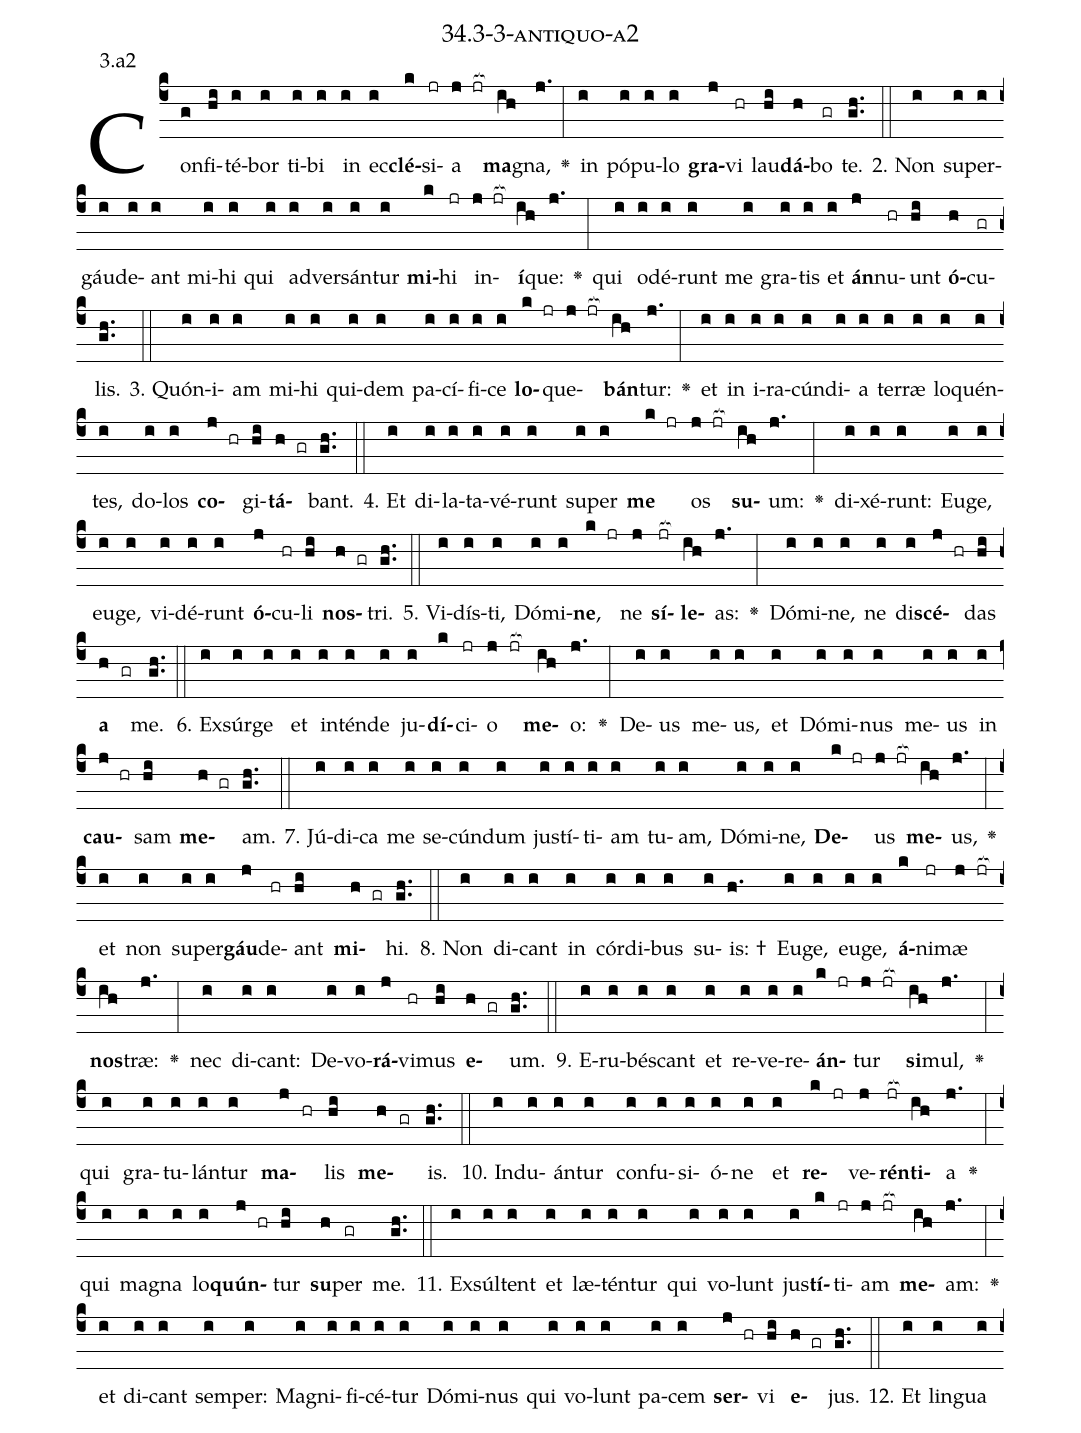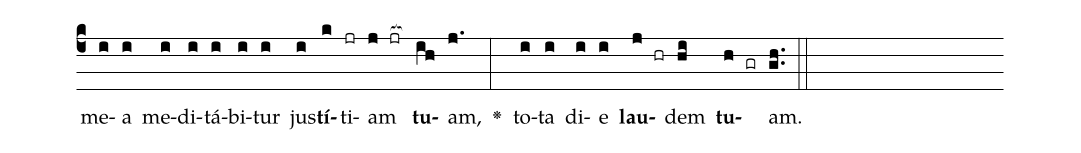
name: 34.3-3-antiquo-a2;
annotation: 3.a2;
%%
(c4)Con(g)fi(hi)té(i)bor(i) ti(i)bi(i) in(i) ec(i)<b>clé</b>(k)si(jr)a(j jr[ocb:1{]) <b>ma</b>(ih[ocb:0}])gna,(j.) <v>\greheightstar</v>(:) in(i) pó(i)pu(i)lo(i) <b>gra</b>(j)vi(hr) lau(hi)<b>dá</b>(h)bo(gr) te.(gh..) (::)
2. Non(i) su(i)per(i)gáu(i)de(i)ant(i) mi(i)hi(i) qui(i) ad(i)ver(i)sán(i)tur(i) <b>mi</b>(k)hi(jr) in(j jr[ocb:1{])<b>í</b>(ih[ocb:0}])que:(j.) <v>\greheightstar</v>(:) qui(i) o(i)dé(i)runt(i) me(i) gra(i)tis(i) et(i) <b>án</b>(j)nu(hr)unt(hi) <b>ó</b>(h)cu(gr)lis.(gh..) (::)
3. Quón(i)i(i)am(i) mi(i)hi(i) qui(i)dem(i) pa(i)cí(i)fi(i)ce(i) <b>lo</b>(k jr)que(j jr[ocb:1{])<b>bán</b>(ih[ocb:0}])tur:(j.) <v>\greheightstar</v>(:) et(i) in(i) i(i)ra(i)cún(i)di(i)a(i) ter(i)ræ(i) lo(i)quén(i)tes,(i) do(i)los(i) <b>co</b>(j hr)gi(hi)<b>tá</b>(h gr)bant.(gh..) (::)
4. Et(i) di(i)la(i)ta(i)vé(i)runt(i) su(i)per(i) <b>me</b>(k jr) os(j jr[ocb:1{]) <b>su</b>(ih[ocb:0}])um:(j.) <v>\greheightstar</v>(:) di(i)xé(i)runt:(i) Eu(i)ge,(i) eu(i)ge,(i) vi(i)dé(i)runt(i) <b>ó</b>(j)cu(hr)li(hi) <b>nos</b>(h gr)tri.(gh..) (::)
5. Vi(i)dís(i)ti,(i) Dó(i)mi(i)<b>ne</b>,(k jr) ne(j) <b>sí</b>(jr[ocb:1{])<b>le</b>(ih[ocb:0}])as:(j.) <v>\greheightstar</v>(:) Dó(i)mi(i)ne,(i) ne(i) di(i)<b>scé</b>(j hr)das(hi) <b>a</b>(h gr) me.(gh..) (::)
6. Ex(i)súr(i)ge(i) et(i) in(i)tén(i)de(i) ju(i)<b>dí</b>(k)ci(jr)o(j jr[ocb:1{]) <b>me</b>(ih[ocb:0}])o:(j.) <v>\greheightstar</v>(:) De(i)us(i) me(i)us,(i) et(i) Dó(i)mi(i)nus(i) me(i)us(i) in(i) <b>cau</b>(j hr)sam(hi) <b>me</b>(h gr)am.(gh..) (::)
7. Jú(i)di(i)ca(i) me(i) se(i)cún(i)dum(i) jus(i)tí(i)ti(i)am(i) tu(i)am,(i) Dó(i)mi(i)ne,(i) <b>De</b>(k jr)us(j jr[ocb:1{]) <b>me</b>(ih[ocb:0}])us,(j.) <v>\greheightstar</v>(:) et(i) non(i) su(i)per(i)<b>gáu</b>(j)de(hr)ant(hi) <b>mi</b>(h gr)hi.(gh..) (::)
8. Non(i) di(i)cant(i) in(i) cór(i)di(i)bus(i) su(i)is: †(h.) Eu(i)ge,(i) eu(i)ge,(i) <b>á</b>(k)ni(jr)mæ(j jr[ocb:1{]) <b>nos</b>(ih[ocb:0}])træ:(j.) <v>\greheightstar</v>(:) nec(i) di(i)cant:(i) De(i)vo(i)<b>rá</b>(j)vi(hr)mus(hi) <b>e</b>(h gr)um.(gh..) (::)
9. E(i)ru(i)bés(i)cant(i) et(i) re(i)ve(i)re(i)<b>án</b>(k jr)tur(j jr[ocb:1{]) <b>si</b>(ih[ocb:0}])mul,(j.) <v>\greheightstar</v>(:) qui(i) gra(i)tu(i)lán(i)tur(i) <b>ma</b>(j hr)lis(hi) <b>me</b>(h gr)is.(gh..) (::)
10. Ind(i)u(i)án(i)tur(i) con(i)fu(i)si(i)ó(i)ne(i) et(i) <b>re</b>(k jr)ve(j)<b>rén</b>(jr[ocb:1{])<b>ti</b>(ih[ocb:0}])a(j.) <v>\greheightstar</v>(:) qui(i) ma(i)gna(i) lo(i)<b>quún</b>(j hr)tur(hi) <b>su</b>(h)per(gr) me.(gh..) (::)
11. Ex(i)súl(i)tent(i) et(i) læ(i)tén(i)tur(i) qui(i) vo(i)lunt(i) jus(i)<b>tí</b>(k)ti(jr)am(j jr[ocb:1{]) <b>me</b>(ih[ocb:0}])am:(j.) <v>\greheightstar</v>(:) et(i) di(i)cant(i) sem(i)per:(i) Ma(i)gni(i)fi(i)cé(i)tur(i) Dó(i)mi(i)nus(i) qui(i) vo(i)lunt(i) pa(i)cem(i) <b>ser</b>(j hr)vi(hi) <b>e</b>(h gr)jus.(gh..) (::)
12. Et(i) lin(i)gua(i) me(i)a(i) me(i)di(i)tá(i)bi(i)tur(i) jus(i)<b>tí</b>(k)ti(jr)am(j jr[ocb:1{]) <b>tu</b>(ih[ocb:0}])am,(j.) <v>\greheightstar</v>(:) to(i)ta(i) di(i)e(i) <b>lau</b>(j hr)dem(hi) <b>tu</b>(h gr)am.(gh..) (::)
